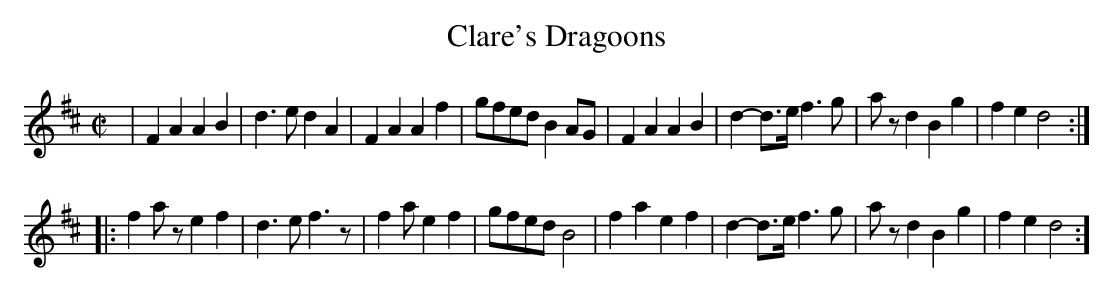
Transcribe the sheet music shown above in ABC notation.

X:1
T:Clare's Dragoons
K:D
M:C|
|F2A2 A2B2|d3e d2A2|F2A2 A2f2|gfed B2AG|F2A2 A2B2|d2-d>e f3g|azd2 B2g2|f2e2 d4::
f2az e2f2|d3e f3z|f2a e2f2|gfed B4|f2a2 e2f2|d2-d>e f3g|azd2 B2g2|f2e2 d4:]
